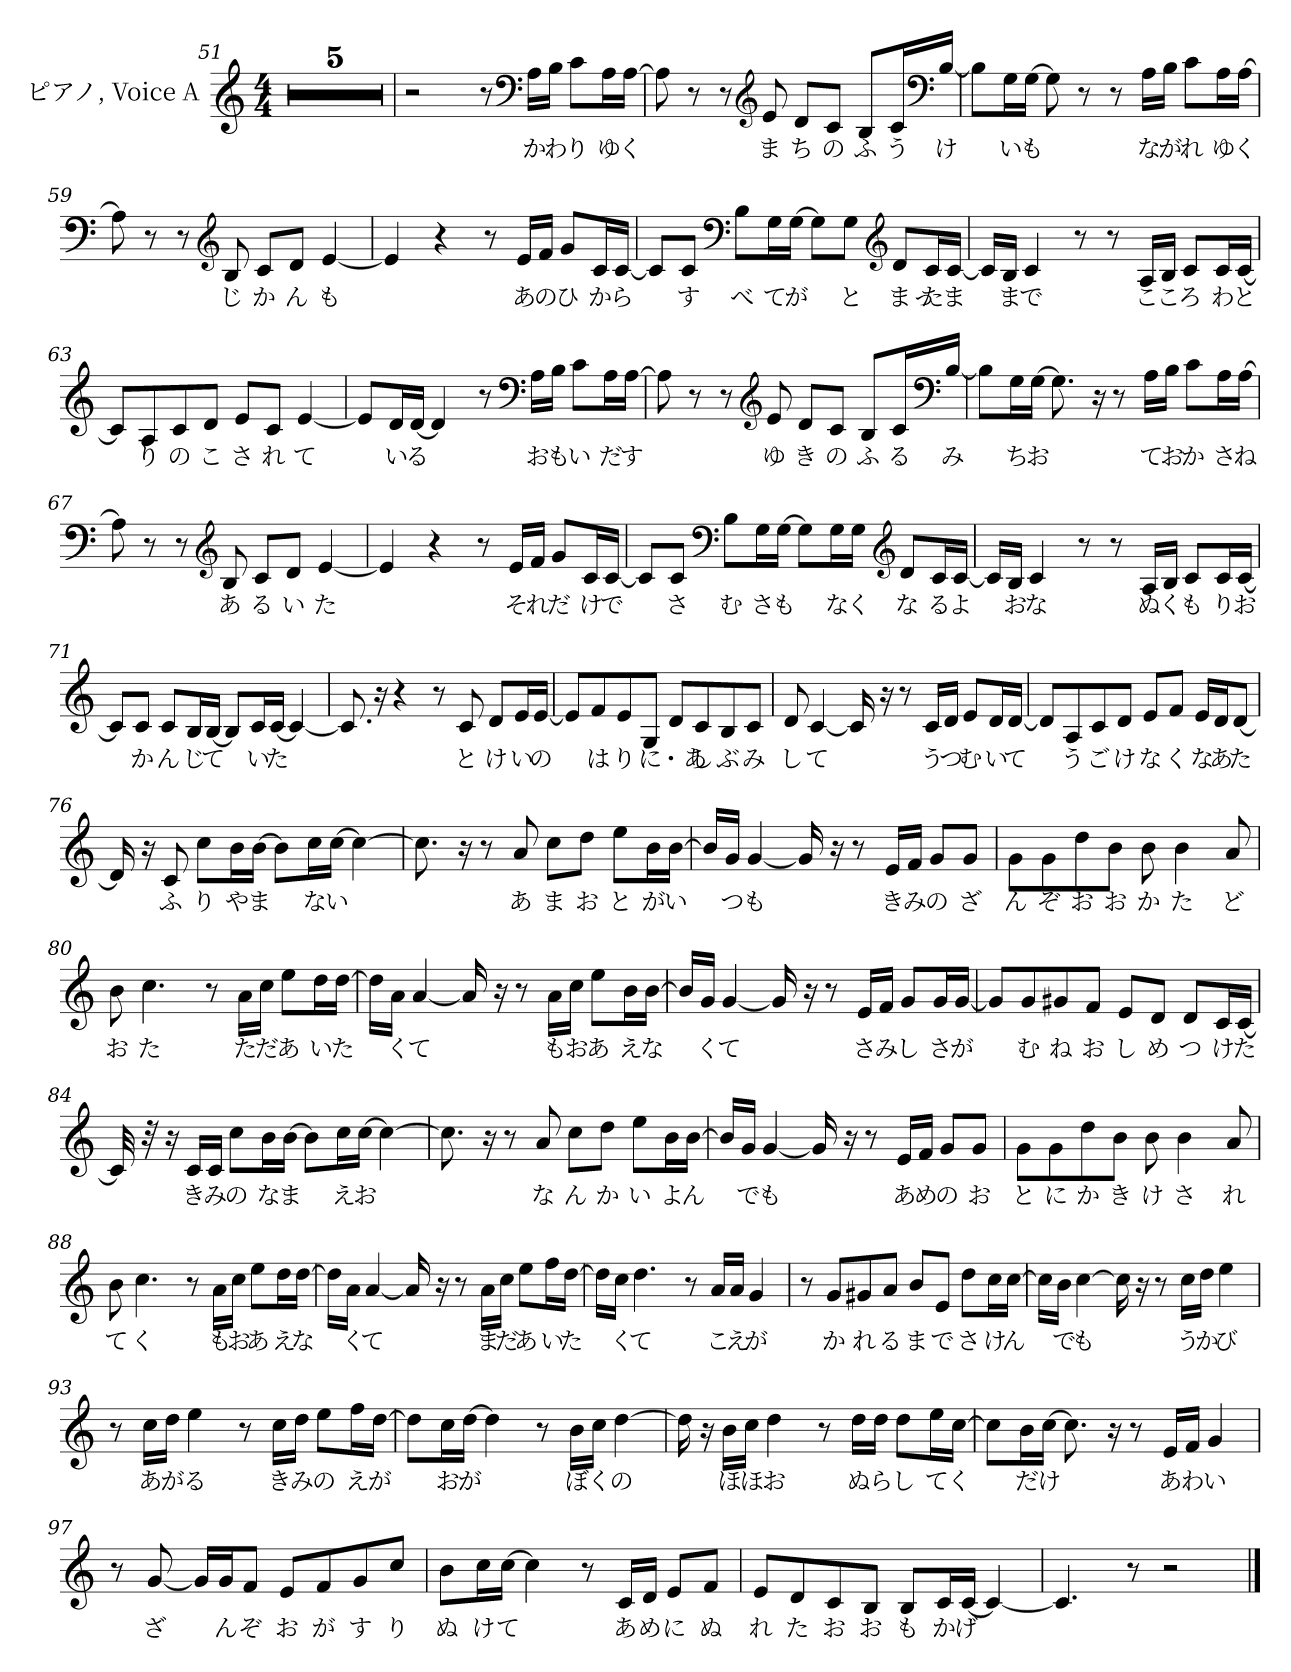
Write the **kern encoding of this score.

**kern	**text
*part1	*part1
*staff1	*staff1
*I"ピアノ, Voice A	*
*clefG2	*
*k[]	*
*M4/4	*
=51	=51
1r	.
=52	=52
1r	.
=53	=53
1r	.
=54	=54
1r	.
=55	=55
1r	.
=56	=56
2r	.
8r	.
*clefF4	*
!	!LO:LY:b
16A\LL	か
!	!LO:LY:b
16B\JJ	わ
!	!LO:LY:b
8c\L	り
!	!LO:LY:b
16A\L	ゆ
!	!LO:LY:b
[16A\JJ	く
=57	=57
8A\]	.
8r	.
8r	.
*clefG2	*
!	!LO:LY:b
8e/	ま
!	!LO:LY:b
8d/L	ち
!	!LO:LY:b
8c/J	の
!	!LO:LY:b
8B/L	ふ
!	!LO:LY:b
16c/L	う
*clefF4	*
!	!LO:LY:b
[16B/JJ	け
!!LO:LB:g=z
=58	=58
8B\L]	.
!	!LO:LY:b
16G\L	い
!	!LO:LY:b
[16G\JJ	も
8G\]	.
8r	.
8r	.
!	!LO:LY:b
16A\LL	な
!	!LO:LY:b
16B\JJ	が
!	!LO:LY:b
8c\L	れ
!	!LO:LY:b
16A\L	ゆ
!	!LO:LY:b
[16A\JJ	く
=59	=59
8A\]	.
8r	.
8r	.
*clefG2	*
!	!LO:LY:b
8B/	じ
!	!LO:LY:b
8c/L	か
!	!LO:LY:b
8d/J	ん
!	!LO:LY:b
[4e/	も
=60	=60
4e/]	.
4r	.
8r	.
!	!LO:LY:b
16e/LL	あ
!	!LO:LY:b
16f/JJ	の
!	!LO:LY:b
8g/L	ひ
!	!LO:LY:b
16c/L	か
!	!LO:LY:b
[16c/JJ	ら
!!LO:LB:g=z
=61	=61
8c/L]	.
!	!LO:LY:b
8c/J	す
*clefF4	*
!	!LO:LY:b
8B\L	べ
!	!LO:LY:b
16G\L	て
!	!LO:LY:b
[16G\JJ	が
8G\L]	.
!	!LO:LY:b
8G\J	と
*clefG2	*
!	!LO:LY:b
8d/L	まっ
!	!LO:LY:b
16c/L	た
!	!LO:LY:b
[16c/JJ	ま
=62	=62
16c/LL]	.
!	!LO:LY:b
16B/JJ	ま
!	!LO:LY:b
4c/	で
8r	.
8r	.
!	!LO:LY:b
16A/LL	こ
!	!LO:LY:b
16B/JJ	こ
!	!LO:LY:b
8c/L	ろ
!	!LO:LY:b
16c/L	わ
!	!LO:LY:b
[16c/JJ	と
=63	=63
8c/L]	.
!	!LO:LY:b
8A/	り
!	!LO:LY:b
8c/	の
!	!LO:LY:b
8d/J	こ
!	!LO:LY:b
8e/L	さ
!	!LO:LY:b
8c/J	れ
!	!LO:LY:b
[4e/	て
!!LO:LB:g=z
=64	=64
8e/L]	.
!	!LO:LY:b
16d/L	い
!	!LO:LY:b
[16d/JJ	る
4d/]	.
8r	.
*clefF4	*
!	!LO:LY:b
16A\LL	お
!	!LO:LY:b
16B\JJ	も
!	!LO:LY:b
8c\L	い
!	!LO:LY:b
16A\L	だ
!	!LO:LY:b
[16A\JJ	す
=65	=65
8A\]	.
8r	.
8r	.
*clefG2	*
!	!LO:LY:b
8e/	ゆ
!	!LO:LY:b
8d/L	き
!	!LO:LY:b
8c/J	の
!	!LO:LY:b
8B/L	ふ
!	!LO:LY:b
16c/L	る
*clefF4	*
!	!LO:LY:b
[16B/JJ	み
=66	=66
8B\L]	.
!	!LO:LY:b
16G\L	ち
!	!LO:LY:b
[16G\JJ	お
8.G\]	.
16r	.
8r	.
!	!LO:LY:b
16A\LL	て
!	!LO:LY:b
16B\JJ	お
!	!LO:LY:b
8c\L	か
!	!LO:LY:b
16A\L	さ
!	!LO:LY:b
[16A\JJ	ね
!!LO:LB:g=z
=67	=67
8A\]	.
8r	.
8r	.
*clefG2	*
!	!LO:LY:b
8B/	あ
!	!LO:LY:b
8c/L	る
!	!LO:LY:b
8d/J	い
!	!LO:LY:b
[4e/	た
=68	=68
4e/]	.
4r	.
8r	.
!	!LO:LY:b
16e/LL	そ
!	!LO:LY:b
16f/JJ	れ
!	!LO:LY:b
8g/L	だ
!	!LO:LY:b
16c/L	け
!	!LO:LY:b
[16c/JJ	で
=69	=69
8c/L]	.
!	!LO:LY:b
8c/J	さ
*clefF4	*
!	!LO:LY:b
8B\L	む
!	!LO:LY:b
16G\L	さ
!	!LO:LY:b
[16G\JJ	も
8G\L]	.
!	!LO:LY:b
16G\L	な
!	!LO:LY:b
16G\JJ	く
*clefG2	*
!	!LO:LY:b
8d/L	な
!	!LO:LY:b
16c/L	る
!	!LO:LY:b
[16c/JJ	よ
!!LO:LB:g=z
=70	=70
16c/LL]	.
!	!LO:LY:b
16B/JJ	お
!	!LO:LY:b
4c/	な
8r	.
8r	.
!	!LO:LY:b
16A/LL	ぬ
!	!LO:LY:b
16B/JJ	く
!	!LO:LY:b
8c/L	も
!	!LO:LY:b
16c/L	り
!	!LO:LY:b
[16c/JJ	お
=71	=71
8c/L]	.
!	!LO:LY:b
8c/J	か
!	!LO:LY:b
8c/L	ん
!	!LO:LY:b
16B/L	じ
!	!LO:LY:b
[16B/JJ	て
8B/L]	.
!	!LO:LY:b
16c/L	い
!	!LO:LY:b
[16c/JJ	た
4c/_	.
=72	=72
8.c/]	.
16r	.
4r	.
8r	.
!	!LO:LY:b
8c/	と
!	!LO:LY:b
8d/L	け
!	!LO:LY:b
16e/L	い
!	!LO:LY:b
[16e/JJ	の
=73	=73
8e/L]	.
!	!LO:LY:b
8f/	は
!	!LO:LY:b
8e/	り
!	!LO:LY:b
8G/J	に
!	!LO:LY:b
8d/L	・あ
!	!LO:LY:b
8c/	し
!	!LO:LY:b
8B/	ぶ
!	!LO:LY:b
8c/J	み
!!LO:LB:g=z
=74	=74
!	!LO:LY:b
8d/	し
!	!LO:LY:b
[4c/	て
16c/]	.
16r	.
8r	.
!	!LO:LY:b
16c/LL	う
!	!LO:LY:b
16d/JJ	つ
!	!LO:LY:b
8e/L	む
!	!LO:LY:b
16d/L	い
!	!LO:LY:b
[16d/JJ	て
=75	=75
8d/L]	.
!	!LO:LY:b
8A/	う
!	!LO:LY:b
8c/	ご
!	!LO:LY:b
8d/J	け
!	!LO:LY:b
8e/L	な
!	!LO:LY:b
8f/J	く
!	!LO:LY:b
16e/LL	な
!	!LO:LY:b
16d/J	あ
!	!LO:LY:b
[8d/J	た
=76	=76
16d/]	.
16r	.
!	!LO:LY:b
8c/	ふ
!	!LO:LY:b
8cc\L	り
!	!LO:LY:b
16b\L	や
!	!LO:LY:b
[16b\JJ	ま
8b\L]	.
!	!LO:LY:b
16cc\L	な
!	!LO:LY:b
[16cc\JJ	い
4cc\_	.
!!LO:LB:g=z
=77	=77
8.cc\]	.
16r	.
8r	.
!	!LO:LY:b
8a/	あ
!	!LO:LY:b
8cc\L	ま
!	!LO:LY:b
8dd\J	お
!	!LO:LY:b
8ee\L	と
!	!LO:LY:b
16b\L	が
!	!LO:LY:b
[16b\JJ	い
=78	=78
16b/LL]	.
!	!LO:LY:b
16g/JJ	つ
!	!LO:LY:b
[4g/	も
16g/]	.
16r	.
8r	.
!	!LO:LY:b
16e/LL	き
!	!LO:LY:b
16f/JJ	み
!	!LO:LY:b
8g/L	の
!	!LO:LY:b
8g/J	ざ
=79	=79
!	!LO:LY:b
8g\L	ん
!	!LO:LY:b
8g\	ぞ
!	!LO:LY:b
8dd\	お
!	!LO:LY:b
8b\J	お
!	!LO:LY:b
8b\	か
!	!LO:LY:b
4b\	た
!	!LO:LY:b
8a/	ど
=80	=80
!	!LO:LY:b
8b\	お
!	!LO:LY:b
4.cc\	た
8r	.
!	!LO:LY:b
16a\LL	た
!	!LO:LY:b
16cc\JJ	だ
!	!LO:LY:b
8ee\L	あ
!	!LO:LY:b
16dd\L	い
!	!LO:LY:b
[16dd\JJ	た
!!LO:LB:g=z
=81	=81
16dd\LL]	.
!	!LO:LY:b
16a\JJ	く
!	!LO:LY:b
[4a/	て
16a/]	.
16r	.
8r	.
!	!LO:LY:b
16a\LL	も
!	!LO:LY:b
16cc\JJ	お
!	!LO:LY:b
8ee\L	あ
!	!LO:LY:b
16b\L	え
!	!LO:LY:b
[16b\JJ	な
=82	=82
16b/LL]	.
!	!LO:LY:b
16g/JJ	く
!	!LO:LY:b
[4g/	て
16g/]	.
16r	.
8r	.
!	!LO:LY:b
16e/LL	さ
!	!LO:LY:b
16f/JJ	み
!	!LO:LY:b
8g/L	し
!	!LO:LY:b
16g/L	さ
!	!LO:LY:b
[16g/JJ	が
=83	=83
8g/L]	.
!	!LO:LY:b
8g/	む
!	!LO:LY:b
8g#X/	ね
!	!LO:LY:b
8f/J	お
!	!LO:LY:b
8e/L	し
!	!LO:LY:b
8d/J	め
!	!LO:LY:b
8d/L	つ
!	!LO:LY:b
16c/L	け
!	!LO:LY:b
[16c/JJ	た
!!LO:LB:g=z
=84	=84
32c/]	.
32r	.
16r	.
!	!LO:LY:b
16c/LL	き
!	!LO:LY:b
16c/JJ	み
!	!LO:LY:b
8cc\L	の
!	!LO:LY:b
16b\L	な
!	!LO:LY:b
[16b\JJ	ま
8b\L]	.
!	!LO:LY:b
16cc\L	え
!	!LO:LY:b
[16cc\JJ	お
4cc\_	.
=85	=85
8.cc\]	.
16r	.
8r	.
!	!LO:LY:b
8a/	な
!	!LO:LY:b
8cc\L	ん
!	!LO:LY:b
8dd\J	か
!	!LO:LY:b
8ee\L	い
!	!LO:LY:b
16b\L	よ
!	!LO:LY:b
[16b\JJ	ん
=86	=86
16b/LL]	.
!	!LO:LY:b
16g/JJ	で
!	!LO:LY:b
[4g/	も
16g/]	.
16r	.
8r	.
!	!LO:LY:b
16e/LL	あ
!	!LO:LY:b
16f/JJ	め
!	!LO:LY:b
8g/L	の
!	!LO:LY:b
8g/J	お
=87	=87
!	!LO:LY:b
8g\L	と
!	!LO:LY:b
8g\	に
!	!LO:LY:b
8dd\	か
!	!LO:LY:b
8b\J	き
!	!LO:LY:b
8b\	け
!	!LO:LY:b
4b\	さ
!	!LO:LY:b
8a/	れ
!!LO:LB:g=z
=88	=88
!	!LO:LY:b
8b\	て
!	!LO:LY:b
4.cc\	く
8r	.
!	!LO:LY:b
16a\LL	も
!	!LO:LY:b
16cc\JJ	お
!	!LO:LY:b
8ee\L	あ
!	!LO:LY:b
16dd\L	え
!	!LO:LY:b
[16dd\JJ	な
=89	=89
16dd\LL]	.
!	!LO:LY:b
16a\JJ	く
!	!LO:LY:b
[4a/	て
16a/]	.
16r	.
8r	.
!	!LO:LY:b
16a\LL	ま
!	!LO:LY:b
16cc\JJ	だ
!	!LO:LY:b
8ee\L	あ
!	!LO:LY:b
16ff\L	い
!	!LO:LY:b
[16dd\JJ	た
=90	=90
16dd\LL]	.
!	!LO:LY:b
16cc\JJ	く
!	!LO:LY:b
4.dd\	て
8r	.
!	!LO:LY:b
16a/LL	こ
!	!LO:LY:b
16a/JJ	え
!	!LO:LY:b
4g/	が
=91	=91
8r	.
!	!LO:LY:b
8g/L	か
!	!LO:LY:b
8g#X/	れ
!	!LO:LY:b
8a/J	る
!	!LO:LY:b
8b/L	ま
!	!LO:LY:b
8e/J	で
!	!LO:LY:b
8dd\L	さ
!	!LO:LY:b
16cc\L	け
!	!LO:LY:b
[16cc\JJ	ん
!!LO:PB:g=z
=92	=92
16cc\LL]	.
!	!LO:LY:b
16b\JJ	で
!	!LO:LY:b
[4cc\	も
16cc\]	.
16r	.
8r	.
!	!LO:LY:b
16cc\LL	う
!	!LO:LY:b
16dd\JJ	か
!	!LO:LY:b
4ee\	び
=93	=93
8r	.
!	!LO:LY:b
16cc\LL	あ
!	!LO:LY:b
16dd\JJ	が
!	!LO:LY:b
4ee\	る
8r	.
!	!LO:LY:b
16cc\LL	き
!	!LO:LY:b
16dd\JJ	み
!	!LO:LY:b
8ee\L	の
!	!LO:LY:b
16ff\L	え
!	!LO:LY:b
[16dd\JJ	が
=94	=94
8dd\L]	.
!	!LO:LY:b
16cc\L	お
!	!LO:LY:b
[16dd\JJ	が
4dd\]	.
8r	.
!	!LO:LY:b
16b\LL	ぼ
!	!LO:LY:b
16cc\JJ	く
!	!LO:LY:b
[4dd\	の
=95	=95
16dd\]	.
16r	.
!	!LO:LY:b
16b\LL	ほ
!	!LO:LY:b
16cc\JJ	ほ
!	!LO:LY:b
4dd\	お
8r	.
!	!LO:LY:b
16dd\LL	ぬ
!	!LO:LY:b
16dd\JJ	ら
!	!LO:LY:b
8dd\L	し
!	!LO:LY:b
16ee\L	て
!	!LO:LY:b
[16cc\JJ	く
!!LO:LB:g=z
=96	=96
8cc\L]	.
!	!LO:LY:b
16b\L	だ
!	!LO:LY:b
[16cc\JJ	け
8.cc\]	.
16r	.
8r	.
!	!LO:LY:b
16e/LL	あ
!	!LO:LY:b
16f/JJ	わ
!	!LO:LY:b
4g/	い
=97	=97
8r	.
!	!LO:LY:b
[8g/	ざ
16g/LL]	.
!	!LO:LY:b
16g/J	ん
!	!LO:LY:b
8f/J	ぞ
!	!LO:LY:b
8e/L	お
!	!LO:LY:b
8f/	が
!	!LO:LY:b
8g/	す
!	!LO:LY:b
8cc/J	り
=98	=98
!	!LO:LY:b
8b\L	ぬ
!	!LO:LY:b
16cc\L	け
!	!LO:LY:b
[16cc\JJ	て
4cc\]	.
8r	.
!	!LO:LY:b
16c/LL	あ
!	!LO:LY:b
16d/JJ	め
!	!LO:LY:b
8e/L	に
!	!LO:LY:b
8f/J	ぬ
=99	=99
!	!LO:LY:b
8e/L	れ
!	!LO:LY:b
8d/	た
!	!LO:LY:b
8c/	お
!	!LO:LY:b
8B/J	お
!	!LO:LY:b
8B/L	も
!	!LO:LY:b
16c/L	か
!	!LO:LY:b
[16c/JJ	げ
4c/_	.
!!LO:LB:g=z
=100	=100
4.c/]	.
8r	.
2r	.
==	==
*-	*-
